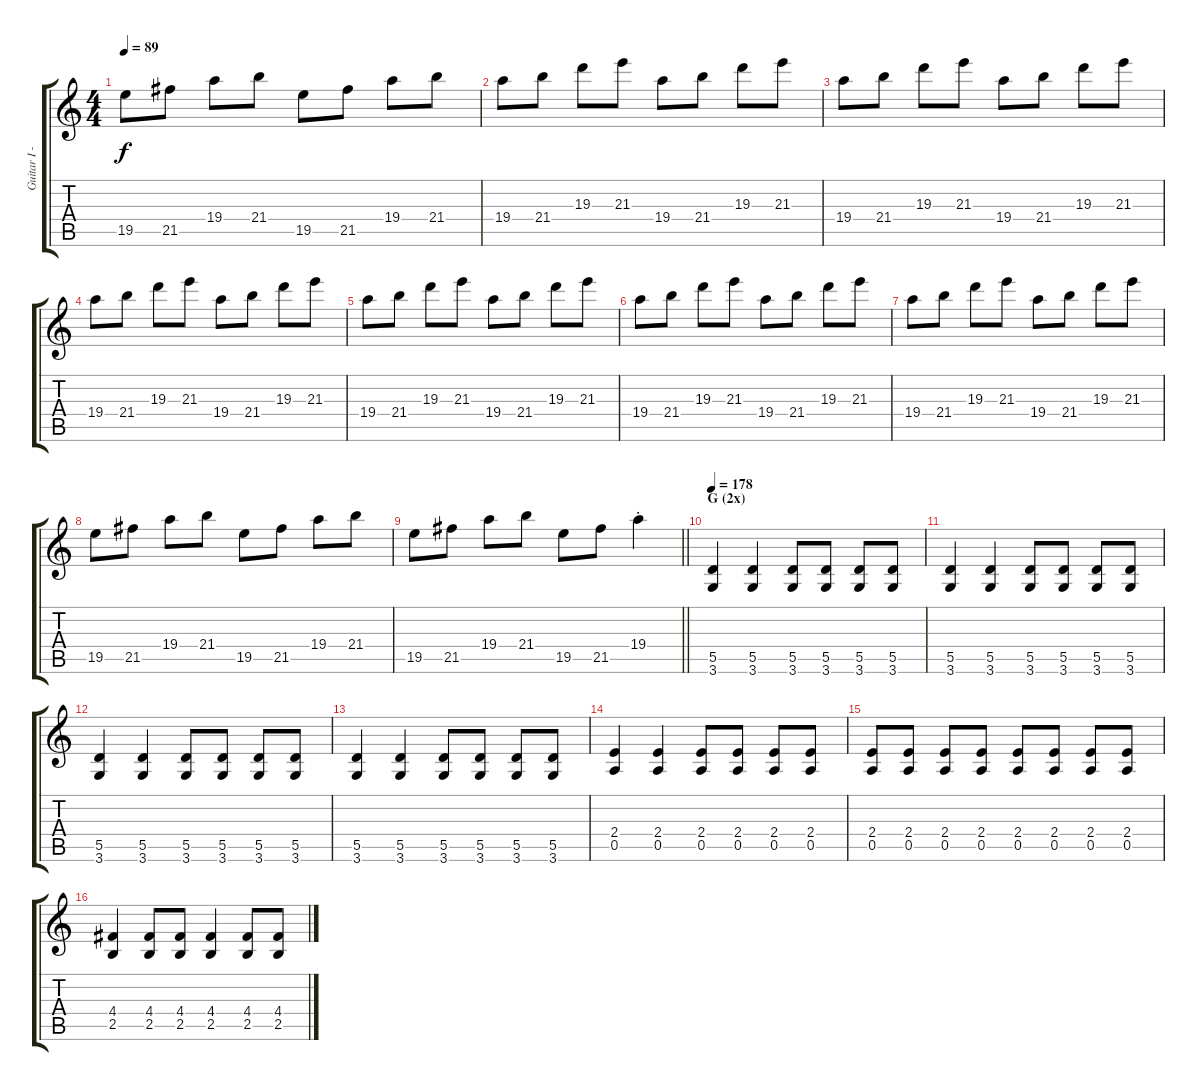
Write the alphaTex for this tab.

\track ("Guitar I - Gotoh" "Guitar I -") {instrument distortionguitar}
\staff {score tabs}
\tuning (E4 B3 G3 D3 A2 E2) {hide}
\ts (4 4)
\tempo 89
\clef g2
\ks c
19.5.8{dy f} 21.5.8 19.4.8 21.4.8 19.5.8 21.5.8 19.4.8 21.4.8 |
19.4.8 21.4.8 19.3.8 21.3.8 19.4.8 21.4.8 19.3.8 21.3.8 |
19.4.8 21.4.8 19.3.8 21.3.8 19.4.8 21.4.8 19.3.8 21.3.8 |
19.4.8 21.4.8 19.3.8 21.3.8 19.4.8 21.4.8 19.3.8 21.3.8 |
19.4.8 21.4.8 19.3.8 21.3.8 19.4.8 21.4.8 19.3.8 21.3.8 |
19.4.8 21.4.8 19.3.8 21.3.8 19.4.8 21.4.8 19.3.8 21.3.8 |
19.4.8 21.4.8 19.3.8 21.3.8 19.4.8 21.4.8 19.3.8 21.3.8 |
19.5.8 21.5.8 19.4.8 21.4.8 19.5.8 21.5.8 19.4.8 21.4.8 |
\barLineRight lightlight
19.5.8 21.5.8 19.4.8 21.4.8 19.5.8 21.5.8 19.4{st}.4 |
\section ("" "G (2x)")
\tempo 178
(5.5 3.6).4 (5.5 3.6).4 (5.5 3.6).8 (5.5 3.6).8 (5.5 3.6).8 (5.5 3.6).8 |
(5.5 3.6).4 (5.5 3.6).4 (5.5 3.6).8 (5.5 3.6).8 (5.5 3.6).8 (5.5 3.6).8 |
(5.5 3.6).4 (5.5 3.6).4 (5.5 3.6).8 (5.5 3.6).8 (5.5 3.6).8 (5.5 3.6).8 |
(5.5 3.6).4 (5.5 3.6).4 (5.5 3.6).8 (5.5 3.6).8 (5.5 3.6).8 (5.5 3.6).8 |
(2.4 0.5).4 (2.4 0.5).4 (2.4 0.5).8 (2.4 0.5).8 (2.4 0.5).8 (2.4 0.5).8 |
(2.4 0.5).8 (2.4 0.5).8 (2.4 0.5).8 (2.4 0.5).8 (2.4 0.5).8 (2.4 0.5).8 (2.4 0.5).8 (2.4 0.5).8 |
(4.4 2.5).4 (4.4 2.5).8 (4.4 2.5).8 (4.4 2.5).4 (4.4 2.5).8 (4.4 2.5).8
